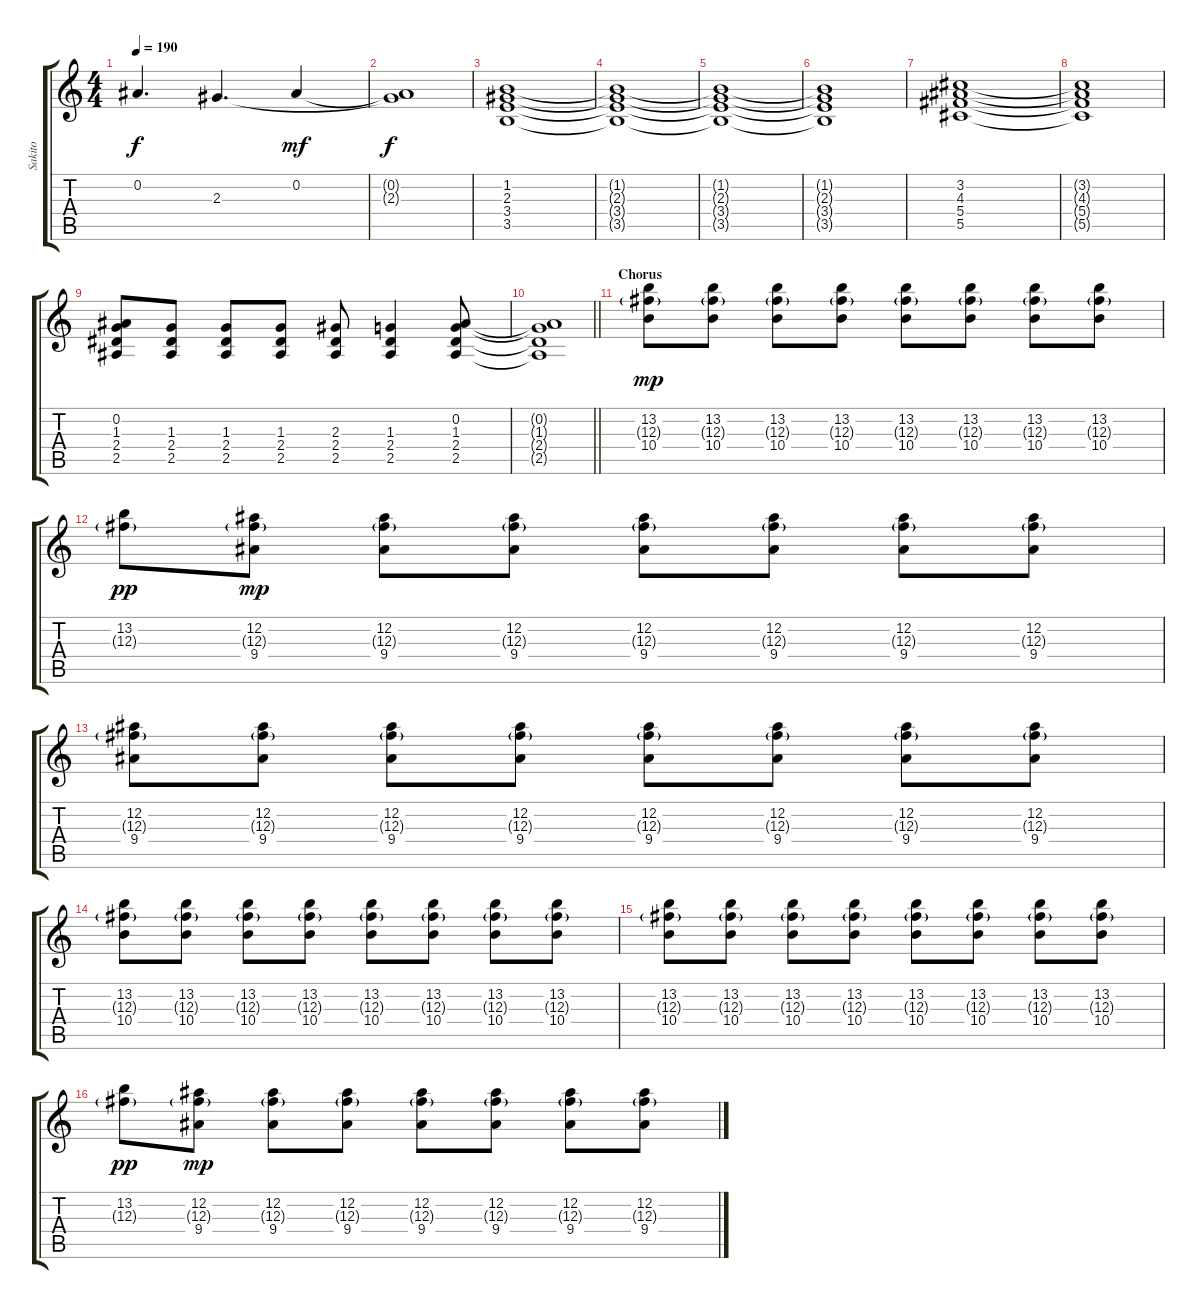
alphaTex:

\track ("Sakito " "Sakito ") {instrument overdrivenguitar}
\staff {score tabs}
\tuning (Eb4 Bb3 Gb3 Db3 Ab2 Eb2) {hide}
\ts (4 4)
\tempo 190
\clef g2
\ks c
0.2.4{d dy f} 2.3.4{d} 0.2.4{dy mf} |
(0.2{t} 2.3{t}).1{dy f} |
(1.2 2.3 3.4 3.5).1 |
(1.2{t} 2.3{t} 3.4{t} 3.5{t}).1 |
(1.2{t} 2.3{t} 3.4{t} 3.5{t}).1 |
(1.2{t} 2.3{t} 3.4{t} 3.5{t}).1 |
(3.2 4.3 5.4 5.5).1 |
(3.2{t} 4.3{t} 5.4{t} 5.5{t}).1 |
(0.2 1.3 2.4 2.5).8 (1.3 2.4 2.5).8 (1.3 2.4 2.5).8 (1.3 2.4 2.5).8 (2.3 2.4 2.5).8 (1.3 2.4 2.5).4 (0.2 1.3 2.4 2.5).8 |
\barLineRight lightlight
(0.2{t} 1.3{t} 2.4{t} 2.5{t}).1 |
\section ("" "Chorus")
(13.2 12.3{g} 10.4).8{dy mp} (13.2 12.3{g} 10.4).8 (13.2 12.3{g} 10.4).8 (13.2 12.3{g} 10.4).8 (13.2 12.3{g} 10.4).8 (13.2 12.3{g} 10.4).8 (13.2 12.3{g} 10.4).8 (13.2 12.3{g} 10.4).8 |
(13.2 12.3{g}).8{dy pp} (12.2 12.3{g} 9.4).8{dy mp} (12.2 12.3{g} 9.4).8 (12.2 12.3{g} 9.4).8 (12.2 12.3{g} 9.4).8 (12.2 12.3{g} 9.4).8 (12.2 12.3{g} 9.4).8 (12.2 12.3{g} 9.4).8 |
(12.2 12.3{g} 9.4).8 (12.2 12.3{g} 9.4).8 (12.2 12.3{g} 9.4).8 (12.2 12.3{g} 9.4).8 (12.2 12.3{g} 9.4).8 (12.2 12.3{g} 9.4).8 (12.2 12.3{g} 9.4).8 (12.2 12.3{g} 9.4).8 |
(13.2 12.3{g} 10.4).8 (13.2 12.3{g} 10.4).8 (13.2 12.3{g} 10.4).8 (13.2 12.3{g} 10.4).8 (13.2 12.3{g} 10.4).8 (13.2 12.3{g} 10.4).8 (13.2 12.3{g} 10.4).8 (13.2 12.3{g} 10.4).8 |
(13.2 12.3{g} 10.4).8 (13.2 12.3{g} 10.4).8 (13.2 12.3{g} 10.4).8 (13.2 12.3{g} 10.4).8 (13.2 12.3{g} 10.4).8 (13.2 12.3{g} 10.4).8 (13.2 12.3{g} 10.4).8 (13.2 12.3{g} 10.4).8 |
(13.2 12.3{g}).8{dy pp} (12.2 12.3{g} 9.4).8{dy mp} (12.2 12.3{g} 9.4).8 (12.2 12.3{g} 9.4).8 (12.2 12.3{g} 9.4).8 (12.2 12.3{g} 9.4).8 (12.2 12.3{g} 9.4).8 (12.2 12.3{g} 9.4).8
